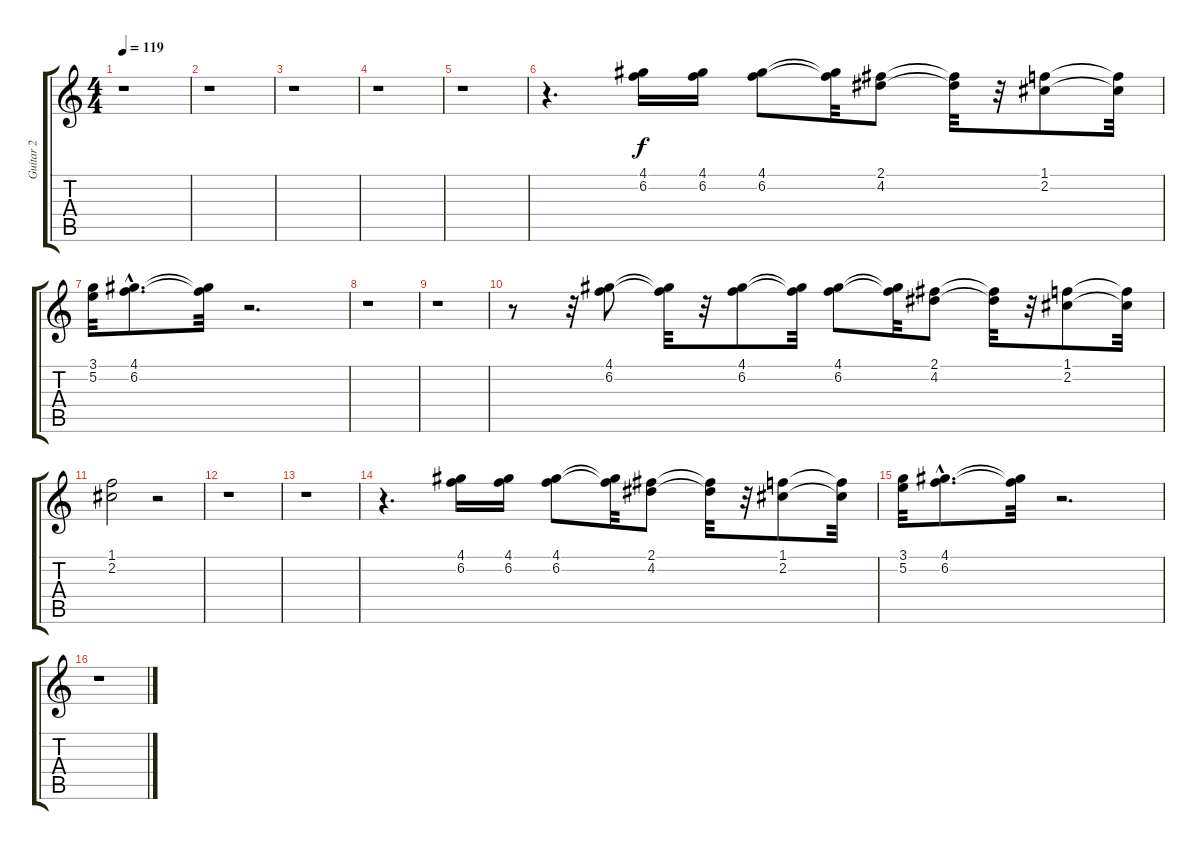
\track ("Guitar 2" "Guitar 2") {instrument acousticguitarnylon}
\staff {score tabs}
\tuning (E4 B3 G3 D3 A2 E2) {hide}
\ts (4 4)
\tempo 119
\clef g2
\ks c
r.1{dy f} |
r.1 |
r.1 |
r.1 |
r.1 |
r.4{d} (4.1 6.2).16 (4.1 6.2).16 (4.1 6.2).8 (4.1{t} 6.2{t}).32 (2.1 4.2).8 (2.1{t} 4.2{t}).32 r.32 (1.1 2.2).8 (1.1{t} 2.2{t}).32 |
(3.1 5.2).32 (4.1{hac} 6.2{hac}).8{d} (4.1{t} 6.2{t}).32 r.2{d} |
r.1 |
r.1 |
r.8 r.32 (4.1 6.2).8 (4.1{t} 6.2{t}).32 r.32 (4.1 6.2).8 (4.1{t} 6.2{t}).32 (4.1 6.2).8 (4.1{t} 6.2{t}).32 (2.1 4.2).8 (2.1{t} 4.2{t}).32 r.32 (1.1 2.2).8 (1.1{t} 2.2{t}).32 |
(1.1 2.2).2 r.2 |
r.1 |
r.1 |
r.4{d} (4.1 6.2).16 (4.1 6.2).16 (4.1 6.2).8 (4.1{t} 6.2{t}).32 (2.1 4.2).8 (2.1{t} 4.2{t}).32 r.32 (1.1 2.2).8 (1.1{t} 2.2{t}).32 |
(3.1 5.2).32 (4.1{hac} 6.2{hac}).8{d} (4.1{t} 6.2{t}).32 r.2{d} |
r.1
